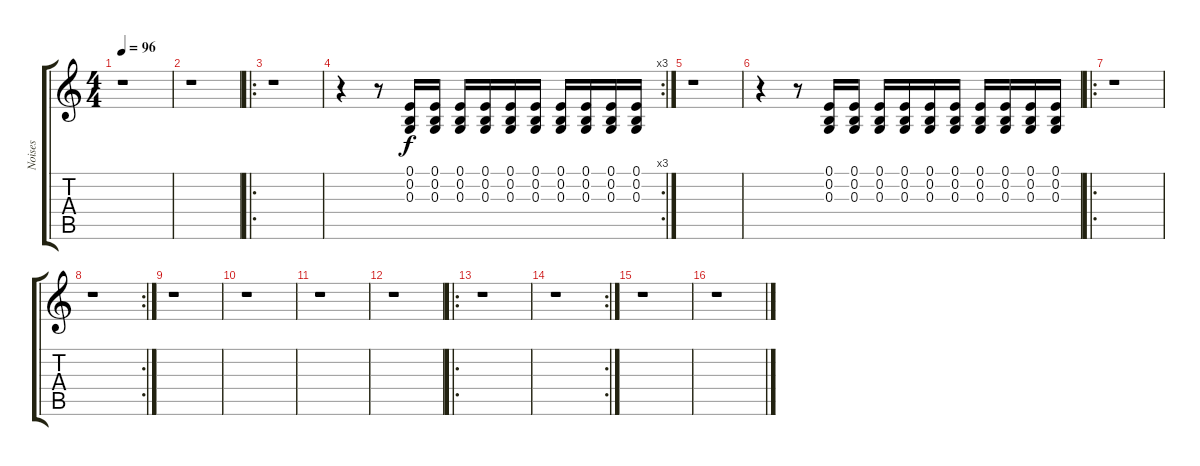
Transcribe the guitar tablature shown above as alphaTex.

\track ("Noises" "Noises") {instrument guitarfretnoise}
\staff {score tabs}
\tuning (E4 B3 G3 D3 A2 E2) {hide}
\ts (4 4)
\tempo 96
\clef g2
\ks c
r.1{dy f} |
r.1 |
\ro
r.1 |
\rc 3
r.4 r.8 (0.1 0.2 0.3).16 (0.1 0.2 0.3).16 (0.1 0.2 0.3).16 (0.1 0.2 0.3).16 (0.1 0.2 0.3).16 (0.1 0.2 0.3).16 (0.1 0.2 0.3).16 (0.1 0.2 0.3).16 (0.1 0.2 0.3).16 (0.1 0.2 0.3).16 |
r.1 |
r.4 r.8 (0.1 0.2 0.3).16 (0.1 0.2 0.3).16 (0.1 0.2 0.3).16 (0.1 0.2 0.3).16 (0.1 0.2 0.3).16 (0.1 0.2 0.3).16 (0.1 0.2 0.3).16 (0.1 0.2 0.3).16 (0.1 0.2 0.3).16 (0.1 0.2 0.3).16 |
\ro
r.1 |
\rc 2
r.1 |
r.1 |
r.1 |
r.1 |
r.1 |
\ro
r.1 |
\rc 2
r.1 |
r.1 |
r.1
